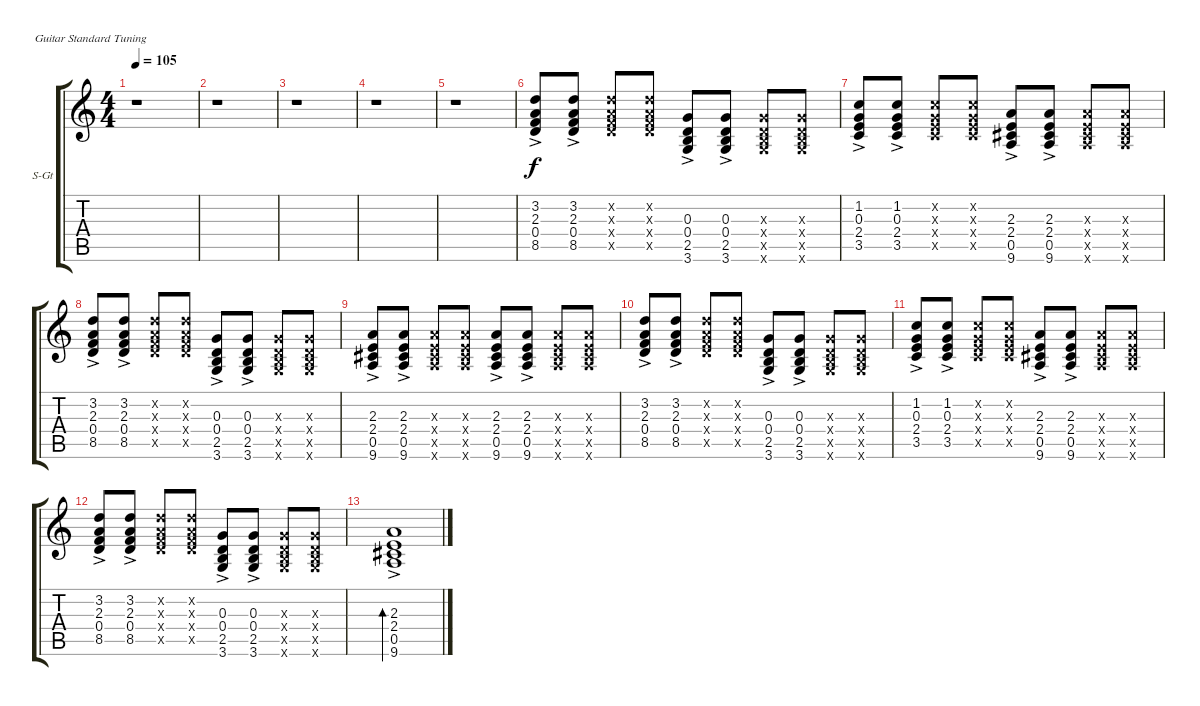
\bracketExtendMode groupsimilarinstruments
\firstSystemTrackNameOrientation horizontal
\otherSystemsTrackNameOrientation horizontal
\track ("Acoustic guitar" "S-Gt") {instrument acousticguitarsteel}
\staff {score tabs}
\tuning (E4 B3 G3 D3 A2 E2)
\ts (4 4)
\tempo 105
\clef g2
\ks c
r.1{dy f} |
r.1 |
r.1 |
r.1 |
r.1 |
(3.2 2.3 0.4{ac} 8.5).8 (3.2 2.3 0.4{ac} 8.5).8 (3.2{x} 2.3{x} 0.4{x} 8.5{x}).8 (3.2{x} 2.3{x} 0.4{x} 8.5{x}).8 (0.3 0.4{ac} 2.5 3.6).8 (0.3 0.4{ac} 2.5 3.6).8 (0.3{x} 0.4{x} 2.5{x} 3.6{x}).8 (0.3{x} 0.4{x} 2.5{x} 3.6{x}).8 |
(1.2 0.3 2.4{ac} 3.5).8 (1.2 0.3 2.4{ac} 3.5).8 (1.2{x} 0.3{x} 2.4{x} 3.5{x}).8 (1.2{x} 0.3{x} 2.4{x} 3.5{x}).8 (2.3 2.4{ac} 0.5 9.6).8 (2.3 2.4{ac} 0.5 9.6).8 (2.3{x} 2.4{x} 0.5{x} 9.6{x}).8 (2.3{x} 2.4{x} 0.5{x} 9.6{x}).8 |
(3.2 2.3 0.4{ac} 8.5).8 (3.2 2.3 0.4{ac} 8.5).8 (3.2{x} 2.3{x} 0.4{x} 8.5{x}).8 (3.2{x} 2.3{x} 0.4{x} 8.5{x}).8 (0.3 0.4{ac} 2.5 3.6).8 (0.3 0.4{ac} 2.5 3.6).8 (0.3{x} 0.4{x} 2.5{x} 3.6{x}).8 (0.3{x} 0.4{x} 2.5{x} 3.6{x}).8 |
(2.3 2.4{ac} 0.5 9.6).8 (2.3 2.4{ac} 0.5 9.6).8 (2.3{x} 2.4{x} 0.5{x} 9.6{x}).8 (2.3{x} 2.4{x} 0.5{x} 9.6{x}).8 (2.3 2.4{ac} 0.5 9.6).8 (2.3 2.4{ac} 0.5 9.6).8 (2.3{x} 2.4{x} 0.5{x} 9.6{x}).8 (2.3{x} 2.4{x} 0.5{x} 9.6{x}).8 |
(3.2 2.3 0.4{ac} 8.5).8 (3.2 2.3 0.4{ac} 8.5).8 (3.2{x} 2.3{x} 0.4{x} 8.5{x}).8 (3.2{x} 2.3{x} 0.4{x} 8.5{x}).8 (0.3 0.4{ac} 2.5 3.6).8 (0.3 0.4{ac} 2.5 3.6).8 (0.3{x} 0.4{x} 2.5{x} 3.6{x}).8 (0.3{x} 0.4{x} 2.5{x} 3.6{x}).8 |
(1.2 0.3 2.4{ac} 3.5).8 (1.2 0.3 2.4{ac} 3.5).8 (1.2{x} 0.3{x} 2.4{x} 3.5{x}).8 (1.2{x} 0.3{x} 2.4{x} 3.5{x}).8 (2.3 2.4{ac} 0.5 9.6).8 (2.3 2.4{ac} 0.5 9.6).8 (2.3{x} 2.4{x} 0.5{x} 9.6{x}).8 (2.3{x} 2.4{x} 0.5{x} 9.6{x}).8 |
(3.2 2.3 0.4{ac} 8.5).8 (3.2 2.3 0.4{ac} 8.5).8 (3.2{x} 2.3{x} 0.4{x} 8.5{x}).8 (3.2{x} 2.3{x} 0.4{x} 8.5{x}).8 (0.3 0.4{ac} 2.5 3.6).8 (0.3 0.4{ac} 2.5 3.6).8 (0.3{x} 0.4{x} 2.5{x} 3.6{x}).8 (0.3{x} 0.4{x} 2.5{x} 3.6{x}).8 |
(2.3 2.4{ac} 0.5 9.6).1{bd 225}
